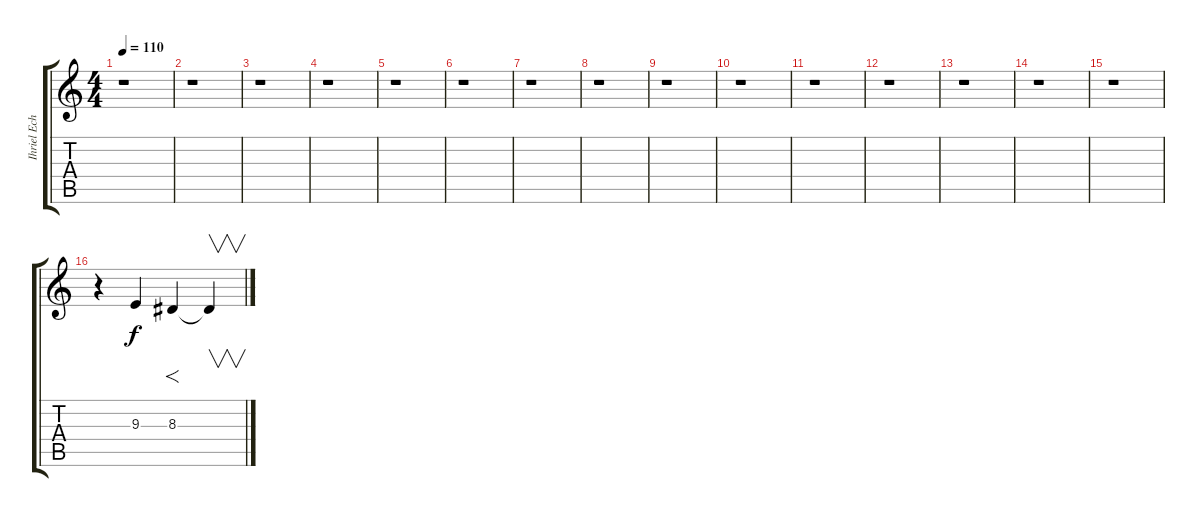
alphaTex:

\track ("Ihriel Echo" "Ihriel Ech") {instrument synthvoice}
\staff {score tabs}
\tuning (E4 B3 G3 D3 A2 E2) {hide}
\ts (4 4)
\tempo 110
\clef g2
\ks c
r.1{dy f} |
r.1 |
r.1 |
r.1 |
r.1 |
r.1 |
r.1 |
r.1 |
r.1 |
r.1 |
r.1 |
r.1 |
r.1 |
r.1 |
r.1 |
r.4 9.3.4 8.3.4{f} 8.3{t}.4{v}
